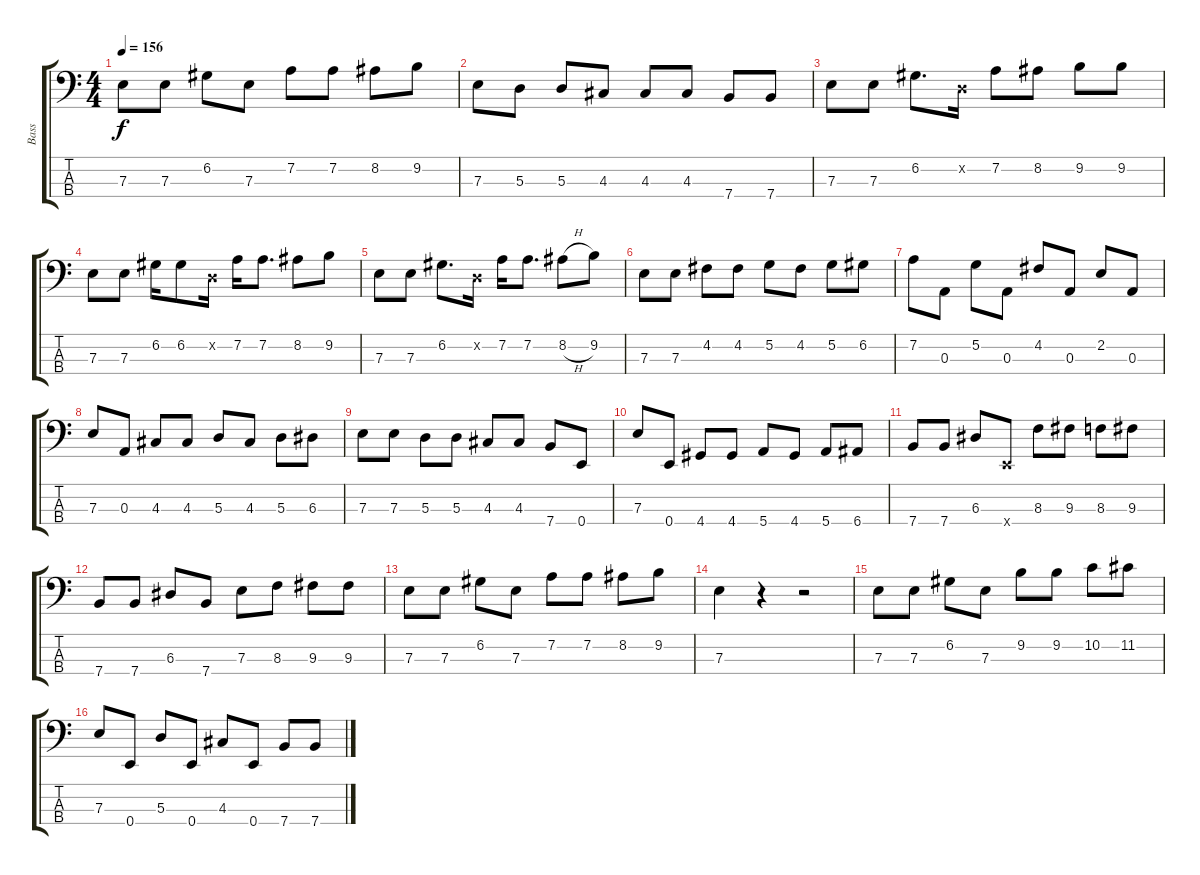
\track ("Bass" "Bass") {instrument electricbassfinger}
\staff {score tabs}
\tuning (G2 D2 A1 E1) {hide}
\ts (4 4)
\tempo 156
\clef f4
\ks c
7.3.8{dy f} 7.3.8 6.2.8 7.3.8 7.2.8 7.2.8 8.2.8 9.2.8 |
7.3.8 5.3.8 5.3.8 4.3.8 4.3.8 4.3.8 7.4.8 7.4.8 |
7.3.8 7.3.8 6.2.8{d} 0.2{x}.16 7.2.8 8.2.8 9.2.8 9.2.8 |
7.3.8 7.3.8 6.2.16 6.2.8 0.2{x}.16 7.2.16 7.2.8{d} 8.2.8 9.2.8 |
7.3.8 7.3.8 6.2.8{d} 0.2{x}.16 7.2.16 7.2.8{d} 8.2{h}.8 9.2.8 |
7.3.8 7.3.8 4.2.8 4.2.8 5.2.8 4.2.8 5.2.8 6.2.8 |
7.2.8 0.3.8 5.2.8 0.3.8 4.2.8 0.3.8 2.2.8 0.3.8 |
7.3.8 0.3.8 4.3.8 4.3.8 5.3.8 4.3.8 5.3.8 6.3.8 |
7.3.8 7.3.8 5.3.8 5.3.8 4.3.8 4.3.8 7.4.8 0.4.8 |
7.3.8 0.4.8 4.4.8 4.4.8 5.4.8 4.4.8 5.4.8 6.4.8 |
7.4.8 7.4.8 6.3.8 0.4{x}.8 8.3.8 9.3.8 8.3.8 9.3.8 |
7.4.8 7.4.8 6.3.8 7.4.8 7.3.8 8.3.8 9.3.8 9.3.8 |
7.3.8 7.3.8 6.2.8 7.3.8 7.2.8 7.2.8 8.2.8 9.2.8 |
7.3.4 r.4 r.2 |
7.3.8 7.3.8 6.2.8 7.3.8 9.2.8 9.2.8 10.2.8 11.2.8 |
7.3.8 0.4.8 5.3.8 0.4.8 4.3.8 0.4.8 7.4.8 7.4.8
